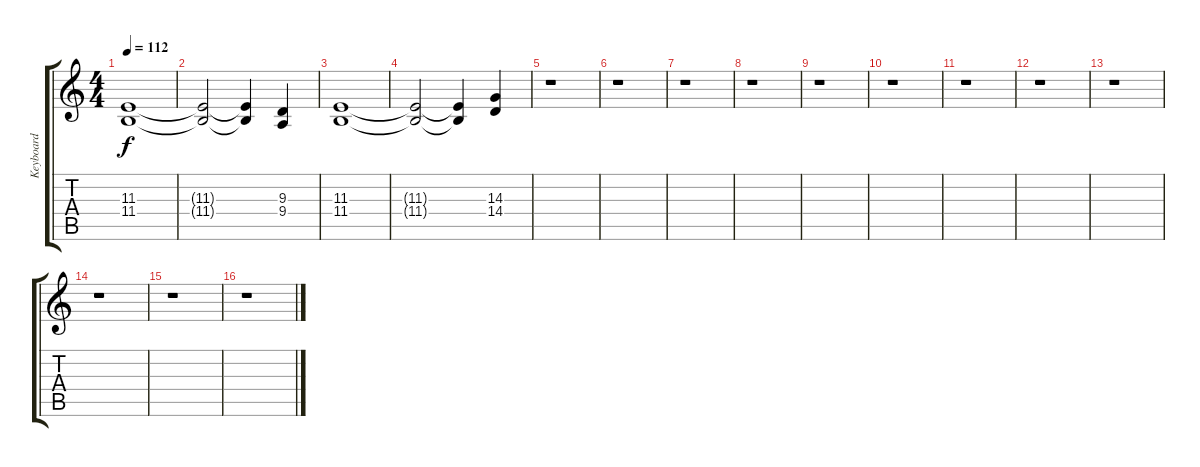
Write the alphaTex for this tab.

\track ("Keyboard" "Keyboard") {instrument choiraahs}
\staff {score tabs}
\tuning (D4 A3 F3 C3 G2 D2) {hide}
\ts (4 4)
\tempo 112
\clef g2
\ks c
(11.3 11.4).1{dy f} |
(11.3{t} 11.4{t}).2 (11.3{t} 11.4{t}).4 (9.3 9.4).4 |
(11.3 11.4).1 |
(11.3{t} 11.4{t}).2 (11.3{t} 11.4{t}).4 (14.3 14.4).4 |
r.1 |
r.1 |
r.1 |
r.1 |
r.1 |
r.1 |
r.1 |
r.1 |
r.1 |
r.1 |
r.1 |
r.1
